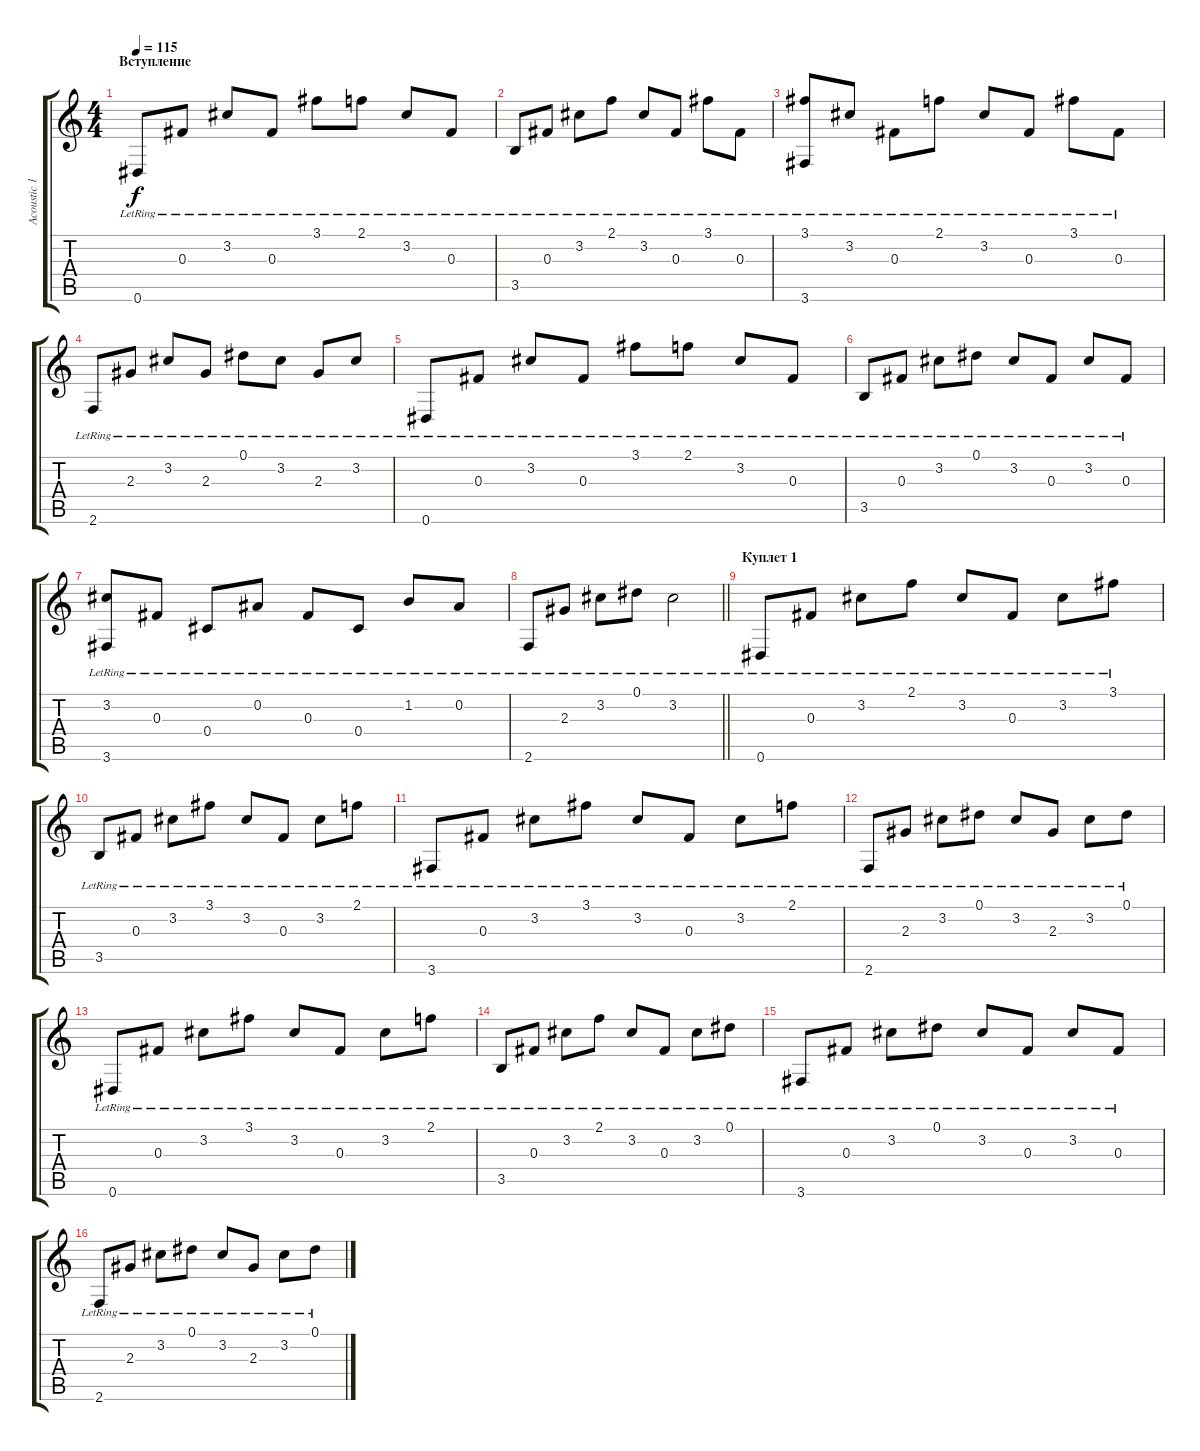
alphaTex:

\track ("Acoustic 1" "Acoustic 1") {instrument acousticguitarsteel}
\staff {score tabs}
\tuning (Eb4 Bb3 Gb3 Db3 Ab2 Eb2) {hide}
\ts (4 4)
\section ("" "Вступление")
\tempo 115
\clef g2
\ks c
0.6{lr}.8{dy f instrument acousticguitarsteel} 0.3{lr}.8 3.2{lr}.8 0.3{lr}.8 3.1{lr}.8 2.1{lr}.8 3.2{lr}.8 0.3{lr}.8 |
3.5{lr}.8 0.3{lr}.8 3.2{lr}.8 2.1{lr}.8 3.2{lr}.8 0.3{lr}.8 3.1{lr}.8 0.3{lr}.8 |
(3.1{lr} 3.6{lr}).8 3.2{lr}.8 0.3{lr}.8 2.1{lr}.8 3.2{lr}.8 0.3{lr}.8 3.1{lr}.8 0.3{lr}.8 |
2.6{lr}.8 2.3{lr}.8 3.2{lr}.8 2.3{lr}.8 0.1{lr}.8 3.2{lr}.8 2.3{lr}.8 3.2{lr}.8 |
0.6{lr}.8 0.3{lr}.8 3.2{lr}.8 0.3{lr}.8 3.1{lr}.8 2.1{lr}.8 3.2{lr}.8 0.3{lr}.8 |
3.5{lr}.8 0.3{lr}.8 3.2{lr}.8 0.1{lr}.8 3.2{lr}.8 0.3{lr}.8 3.2{lr}.8 0.3{lr}.8 |
(3.2{lr} 3.6{lr}).8 0.3{lr}.8 0.4{lr}.8 0.2{lr}.8 0.3{lr}.8 0.4{lr}.8 1.2{lr}.8 0.2{lr}.8 |
\barLineRight lightlight
2.6{lr}.8 2.3{lr}.8 3.2{lr}.8 0.1{lr}.8 3.2{lr}.2 |
\section ("" "Куплет 1")
0.6{lr}.8 0.3{lr}.8 3.2{lr}.8 2.1{lr}.8 3.2{lr}.8 0.3{lr}.8 3.2{lr}.8 3.1{lr}.8 |
3.5{lr}.8 0.3{lr}.8 3.2{lr}.8 3.1{lr}.8 3.2{lr}.8 0.3{lr}.8 3.2{lr}.8 2.1{lr}.8 |
3.6{lr}.8 0.3{lr}.8 3.2{lr}.8 3.1{lr}.8 3.2{lr}.8 0.3{lr}.8 3.2{lr}.8 2.1{lr}.8 |
2.6{lr}.8 2.3{lr}.8 3.2{lr}.8 0.1{lr}.8 3.2{lr}.8 2.3{lr}.8 3.2{lr}.8 0.1{lr}.8 |
0.6{lr}.8 0.3{lr}.8 3.2{lr}.8 3.1{lr}.8 3.2{lr}.8 0.3{lr}.8 3.2{lr}.8 2.1{lr}.8 |
3.5{lr}.8 0.3{lr}.8 3.2{lr}.8 2.1{lr}.8 3.2{lr}.8 0.3{lr}.8 3.2{lr}.8 0.1{lr}.8 |
3.6{lr}.8 0.3{lr}.8 3.2{lr}.8 0.1{lr}.8 3.2{lr}.8 0.3{lr}.8 3.2{lr}.8 0.3{lr}.8 |
2.6{lr}.8 2.3{lr}.8 3.2{lr}.8 0.1{lr}.8 3.2{lr}.8 2.3{lr}.8 3.2{lr}.8 0.1{lr}.8
